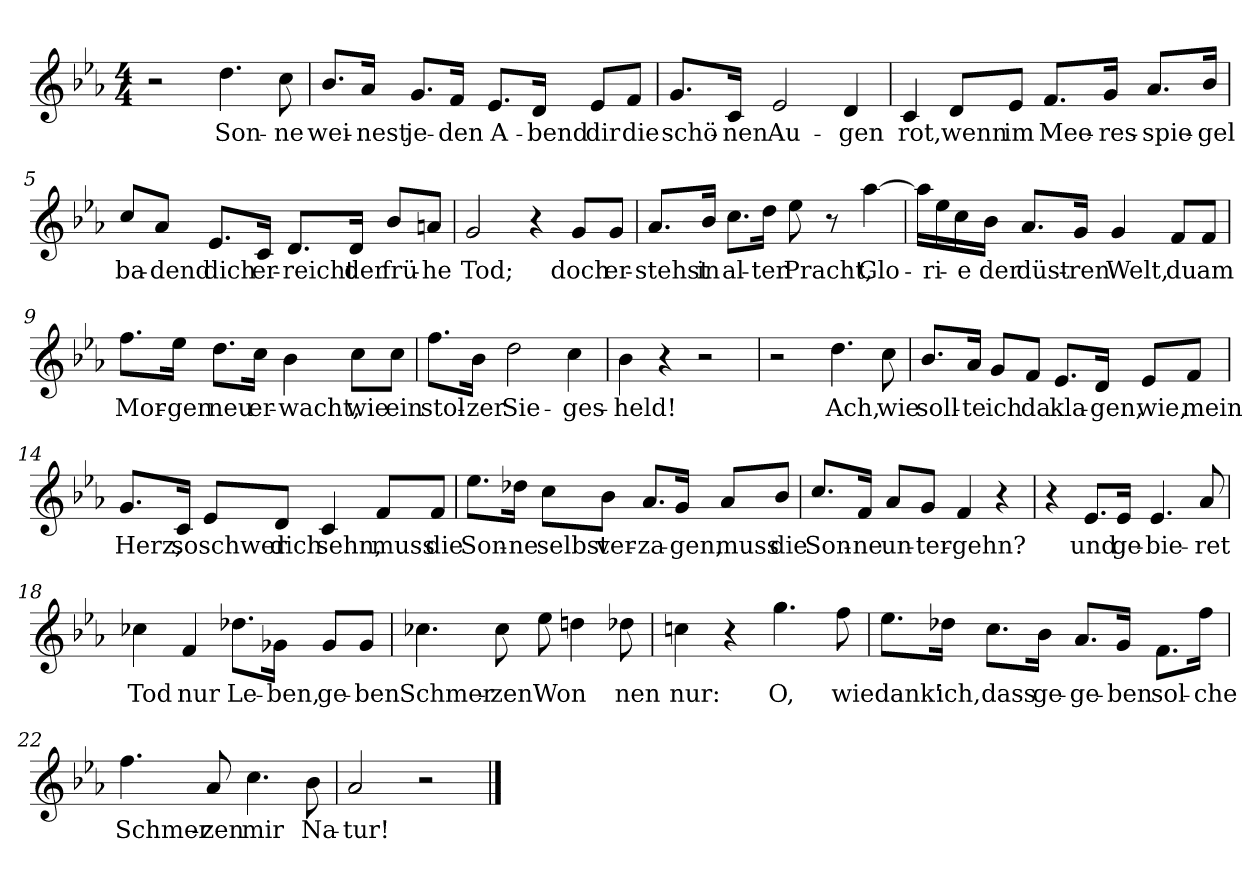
**kern	**text
*part1	*part1
*staff1	*staff1
*clefG2	*
*k[b-e-a-]	*
*M4/4	*
=1	=1
2r	.
!	!LO:LY:b
4.dd\	Son-
!	!LO:LY:b
8cc\	-ne
=2	=2
!	!LO:LY:b
8.b-/L	wei-
!	!LO:LY:b
16a-/Jk	-nest
!	!LO:LY:b
8.g/L	je-
!	!LO:LY:b
16f/Jk	-den
!	!LO:LY:b
8.e-/L	A-
!	!LO:LY:b
16d/Jk	-bend
!	!LO:LY:b
8e-/L	dir
!	!LO:LY:b
8f/J	die
=3	=3
!	!LO:LY:b
8.g/L	schö-
!	!LO:LY:b
16c/Jk	-nen
!	!LO:LY:b
2e-/	Au-
!	!LO:LY:b
4d/	-gen
=4	=4
!	!LO:LY:b
4c/	rot,
!	!LO:LY:b
8d/L	wenn
!	!LO:LY:b
8e-/J	im
!	!LO:LY:b
8.f/L	Mee-
!	!LO:LY:b
16g/Jk	-res-
!	!LO:LY:b
8.a-/L	-spie-
!	!LO:LY:b
16b-/Jk	-gel
!!LO:LB:g=z
=5	=5
!	!LO:LY:b
8cc/L	ba-
!	!LO:LY:b
8a-/J	-dend
!	!LO:LY:b
8.e-/L	dich
!	!LO:LY:b
16c/Jk	er-
!	!LO:LY:b
8.d/L	-reicht
!	!LO:LY:b
16d/Jk	der
!	!LO:LY:b
8b-/L	frü-
!	!LO:LY:b
8an/J	-he
=6	=6
!	!LO:LY:b
2g/	Tod;
4r	.
!	!LO:LY:b
8g/L	doch
!	!LO:LY:b
8g/J	er-
=7	=7
!	!LO:LY:b
8.a-/L	-stehst
!	!LO:LY:b
16b-/Jk	in
!	!LO:LY:b
8.cc\L	al-
!	!LO:LY:b
16dd\Jk	-ter
!	!LO:LY:b
8ee-\	Pracht,
8r	.
!	!LO:LY:b
[4aa-\	Glo-
=8	=8
16aa-\LL]	.
!	!LO:LY:b
16ee-\	-ri-
!	!LO:LY:b
16cc\	-e
!	!LO:LY:b
16b-\JJ	der
!	!LO:LY:b
8.a-/L	düst-
!	!LO:LY:b
16g/Jk	-ren
!	!LO:LY:b
4g/	Welt,
!	!LO:LY:b
8f/L	du
!	!LO:LY:b
8f/J	am
!!LO:LB:g=z
=9	=9
!	!LO:LY:b
8.ff\L	Mor-
!	!LO:LY:b
16ee-\Jk	-gen
!	!LO:LY:b
8.dd\L	neu
!	!LO:LY:b
16cc\Jk	er-
!	!LO:LY:b
4b-\	-wacht,
!	!LO:LY:b
8cc\L	wie
!	!LO:LY:b
8cc\J	ein
=10	=10
!	!LO:LY:b
8.ff\L	stol-
!	!LO:LY:b
16b-\Jk	-zer
!	!LO:LY:b
2dd\	Sie-
!	!LO:LY:b
4cc\	-ges-
=11	=11
!	!LO:LY:b
4b-\	-held!
4r	.
2r	.
=12	=12
2r	.
!	!LO:LY:b
4.dd\	Ach,
!	!LO:LY:b
8cc\	wie
=13	=13
!	!LO:LY:b
8.b-/L	soll-
!	!LO:LY:b
16a-/Jk	-te
!	!LO:LY:b
8g/L	ich
!	!LO:LY:b
8f/J	da
!	!LO:LY:b
8.e-/L	kla-
!	!LO:LY:b
16d/Jk	-gen,
!	!LO:LY:b
8e-/L	wie,
!	!LO:LY:b
8f/J	mein
!!LO:LB:g=z
=14	=14
!	!LO:LY:b
8.g/L	Herz,
!	!LO:LY:b
16c/Jk	so
!	!LO:LY:b
8e-/L	schwer
!	!LO:LY:b
8d/J	dich
!	!LO:LY:b
4c/	sehn,
!	!LO:LY:b
8f/L	muss
!	!LO:LY:b
8f/J	die
=15	=15
!	!LO:LY:b
8.ee-\L	Son-
!	!LO:LY:b
16dd-X\Jk	-ne
!	!LO:LY:b
8cc\L	selbst
!	!LO:LY:b
8b-\J	ver-
!	!LO:LY:b
8.a-/L	-za-
!	!LO:LY:b
16g/Jk	-gen,
!	!LO:LY:b
8a-/L	muss
!	!LO:LY:b
8b-/J	die
=16	=16
!	!LO:LY:b
8.cc/L	Son-
!	!LO:LY:b
16f/Jk	-ne
!	!LO:LY:b
8a-/L	un-
!	!LO:LY:b
8g/J	-ter-
!	!LO:LY:b
4f/	-gehn?
4r	.
=17	=17
4r	.
!	!LO:LY:b
8.e-/L	und
!	!LO:LY:b
16e-/Jk	ge-
!	!LO:LY:b
4.e-/	-bie-
!	!LO:LY:b
8a-/	-ret
!!LO:LB:g=z
=18	=18
!	!LO:LY:b
4cc-X\	Tod
!	!LO:LY:b
4f/	nur
!	!LO:LY:b
8.dd-X\L	Le-
!	!LO:LY:b
16g-X\Jk	-ben,
!	!LO:LY:b
8g-/L	ge-
!	!LO:LY:b
8g-/J	-ben
=19	=19
!	!LO:LY:b
4.cc-X\	Schmer-
!	!LO:LY:b
8cc-\	-zen
!	!LO:LY:b
8ee-\	Won
4ddn\	.
!	!LO:LY:b
8dd-X\	-nen
=20	=20
!	!LO:LY:b
4ccn\	nur:
4r	.
!	!LO:LY:b
4.gg\	O,
!	!LO:LY:b
8ff\	wie
=21	=21
!	!LO:LY:b
8.ee-\L	dank'
!	!LO:LY:b
16dd-X\Jk	ich,
!	!LO:LY:b
8.cc\L	dass
!	!LO:LY:b
16b-\Jk	ge-
!	!LO:LY:b
8.a-/L	-ge-
!	!LO:LY:b
16g/Jk	-ben
!	!LO:LY:b
8.f\L	sol-
!	!LO:LY:b
16ff\Jk	-che
=22	=22
!	!LO:LY:b
4.ff\	Schmer-
!	!LO:LY:b
8a-/	-zen
!	!LO:LY:b
4.cc\	mir
!	!LO:LY:b
8b-\	Na-
!!LO:LB:g=z
=23	=23
!	!LO:LY:b
2a-/	-tur!
2r	.
==	==
*-	*-
